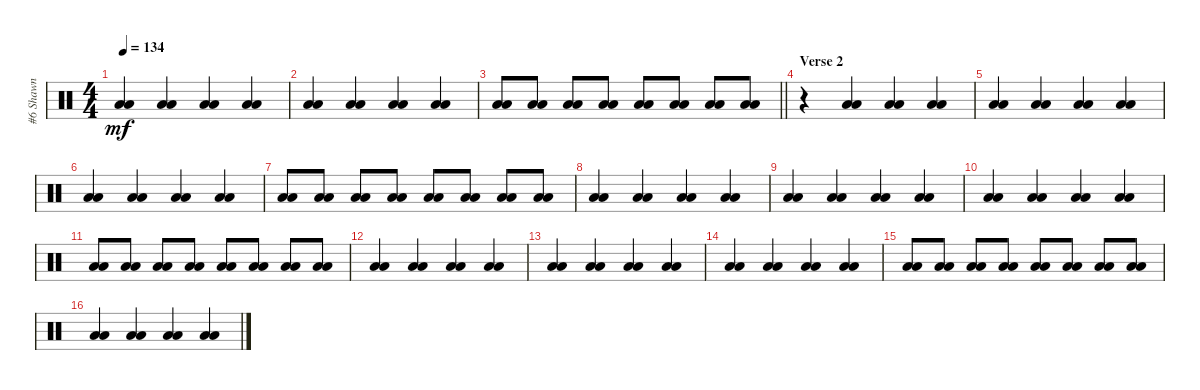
\track ("#6 Shawn" "#6 Shawn") {instrument percussion}
\staff {score}
\articulation defaults
\ts (4 4)
\tempo 134
\clef neutral
\ks c
("Low Floor Tom (hit)" "Low Floor Tom (hit)").4{dy mf} ("Low Tom (hit)" "Low Tom (hit)").4 ("Low Floor Tom (hit)" "Low Floor Tom (hit)").4 ("Low Tom (hit)" "Low Tom (hit)").4 |
("Low Floor Tom (hit)" "Low Floor Tom (hit)").4 ("Low Tom (hit)" "Low Tom (hit)").4 ("Low Floor Tom (hit)" "Low Floor Tom (hit)").4 ("Low Tom (hit)" "Low Tom (hit)").4 |
\barLineRight lightlight
("Low Tom (hit)" "Low Floor Tom (hit)").8 ("Low Tom (hit)" "Low Floor Tom (hit)").8 ("Low Tom (hit)" "Low Floor Tom (hit)").8 ("Low Tom (hit)" "Low Floor Tom (hit)").8 ("Low Tom (hit)" "Low Floor Tom (hit)").8 ("Low Tom (hit)" "Low Floor Tom (hit)").8 ("Low Tom (hit)" "Low Floor Tom (hit)").8 ("Low Tom (hit)" "Low Floor Tom (hit)").8 |
\section ("" "Verse 2")
r.4 ("Low Tom (hit)" "Low Tom (hit)").4 ("Low Floor Tom (hit)" "Low Floor Tom (hit)").4 ("Low Tom (hit)" "Low Tom (hit)").4 |
("Low Floor Tom (hit)" "Low Floor Tom (hit)").4 ("Low Tom (hit)" "Low Tom (hit)").4 ("Low Floor Tom (hit)" "Low Floor Tom (hit)").4 ("Low Tom (hit)" "Low Tom (hit)").4 |
("Low Floor Tom (hit)" "Low Floor Tom (hit)").4 ("Low Tom (hit)" "Low Tom (hit)").4 ("Low Floor Tom (hit)" "Low Floor Tom (hit)").4 ("Low Tom (hit)" "Low Tom (hit)").4 |
("Low Tom (hit)" "Low Floor Tom (hit)").8 ("Low Tom (hit)" "Low Floor Tom (hit)").8 ("Low Tom (hit)" "Low Floor Tom (hit)").8 ("Low Tom (hit)" "Low Floor Tom (hit)").8 ("Low Tom (hit)" "Low Floor Tom (hit)").8 ("Low Tom (hit)" "Low Floor Tom (hit)").8 ("Low Tom (hit)" "Low Floor Tom (hit)").8 ("Low Tom (hit)" "Low Floor Tom (hit)").8 |
("Low Floor Tom (hit)" "Low Floor Tom (hit)").4 ("Low Tom (hit)" "Low Tom (hit)").4 ("Low Floor Tom (hit)" "Low Floor Tom (hit)").4 ("Low Tom (hit)" "Low Tom (hit)").4 |
("Low Floor Tom (hit)" "Low Floor Tom (hit)").4 ("Low Tom (hit)" "Low Tom (hit)").4 ("Low Floor Tom (hit)" "Low Floor Tom (hit)").4 ("Low Tom (hit)" "Low Tom (hit)").4 |
("Low Floor Tom (hit)" "Low Floor Tom (hit)").4 ("Low Tom (hit)" "Low Tom (hit)").4 ("Low Floor Tom (hit)" "Low Floor Tom (hit)").4 ("Low Tom (hit)" "Low Tom (hit)").4 |
("Low Tom (hit)" "Low Floor Tom (hit)").8 ("Low Tom (hit)" "Low Floor Tom (hit)").8 ("Low Tom (hit)" "Low Floor Tom (hit)").8 ("Low Tom (hit)" "Low Floor Tom (hit)").8 ("Low Tom (hit)" "Low Floor Tom (hit)").8 ("Low Tom (hit)" "Low Floor Tom (hit)").8 ("Low Tom (hit)" "Low Floor Tom (hit)").8 ("Low Tom (hit)" "Low Floor Tom (hit)").8 |
("Low Floor Tom (hit)" "Low Floor Tom (hit)").4 ("Low Tom (hit)" "Low Tom (hit)").4 ("Low Floor Tom (hit)" "Low Floor Tom (hit)").4 ("Low Tom (hit)" "Low Tom (hit)").4 |
("Low Floor Tom (hit)" "Low Floor Tom (hit)").4 ("Low Tom (hit)" "Low Tom (hit)").4 ("Low Floor Tom (hit)" "Low Floor Tom (hit)").4 ("Low Tom (hit)" "Low Tom (hit)").4 |
("Low Floor Tom (hit)" "Low Floor Tom (hit)").4 ("Low Tom (hit)" "Low Tom (hit)").4 ("Low Floor Tom (hit)" "Low Floor Tom (hit)").4 ("Low Tom (hit)" "Low Tom (hit)").4 |
("Low Tom (hit)" "Low Floor Tom (hit)").8 ("Low Tom (hit)" "Low Floor Tom (hit)").8 ("Low Tom (hit)" "Low Floor Tom (hit)").8 ("Low Tom (hit)" "Low Floor Tom (hit)").8 ("Low Tom (hit)" "Low Floor Tom (hit)").8 ("Low Tom (hit)" "Low Floor Tom (hit)").8 ("Low Tom (hit)" "Low Floor Tom (hit)").8 ("Low Tom (hit)" "Low Floor Tom (hit)").8 |
("Low Floor Tom (hit)" "Low Floor Tom (hit)").4 ("Low Tom (hit)" "Low Tom (hit)").4 ("Low Floor Tom (hit)" "Low Floor Tom (hit)").4 ("Low Tom (hit)" "Low Tom (hit)").4
